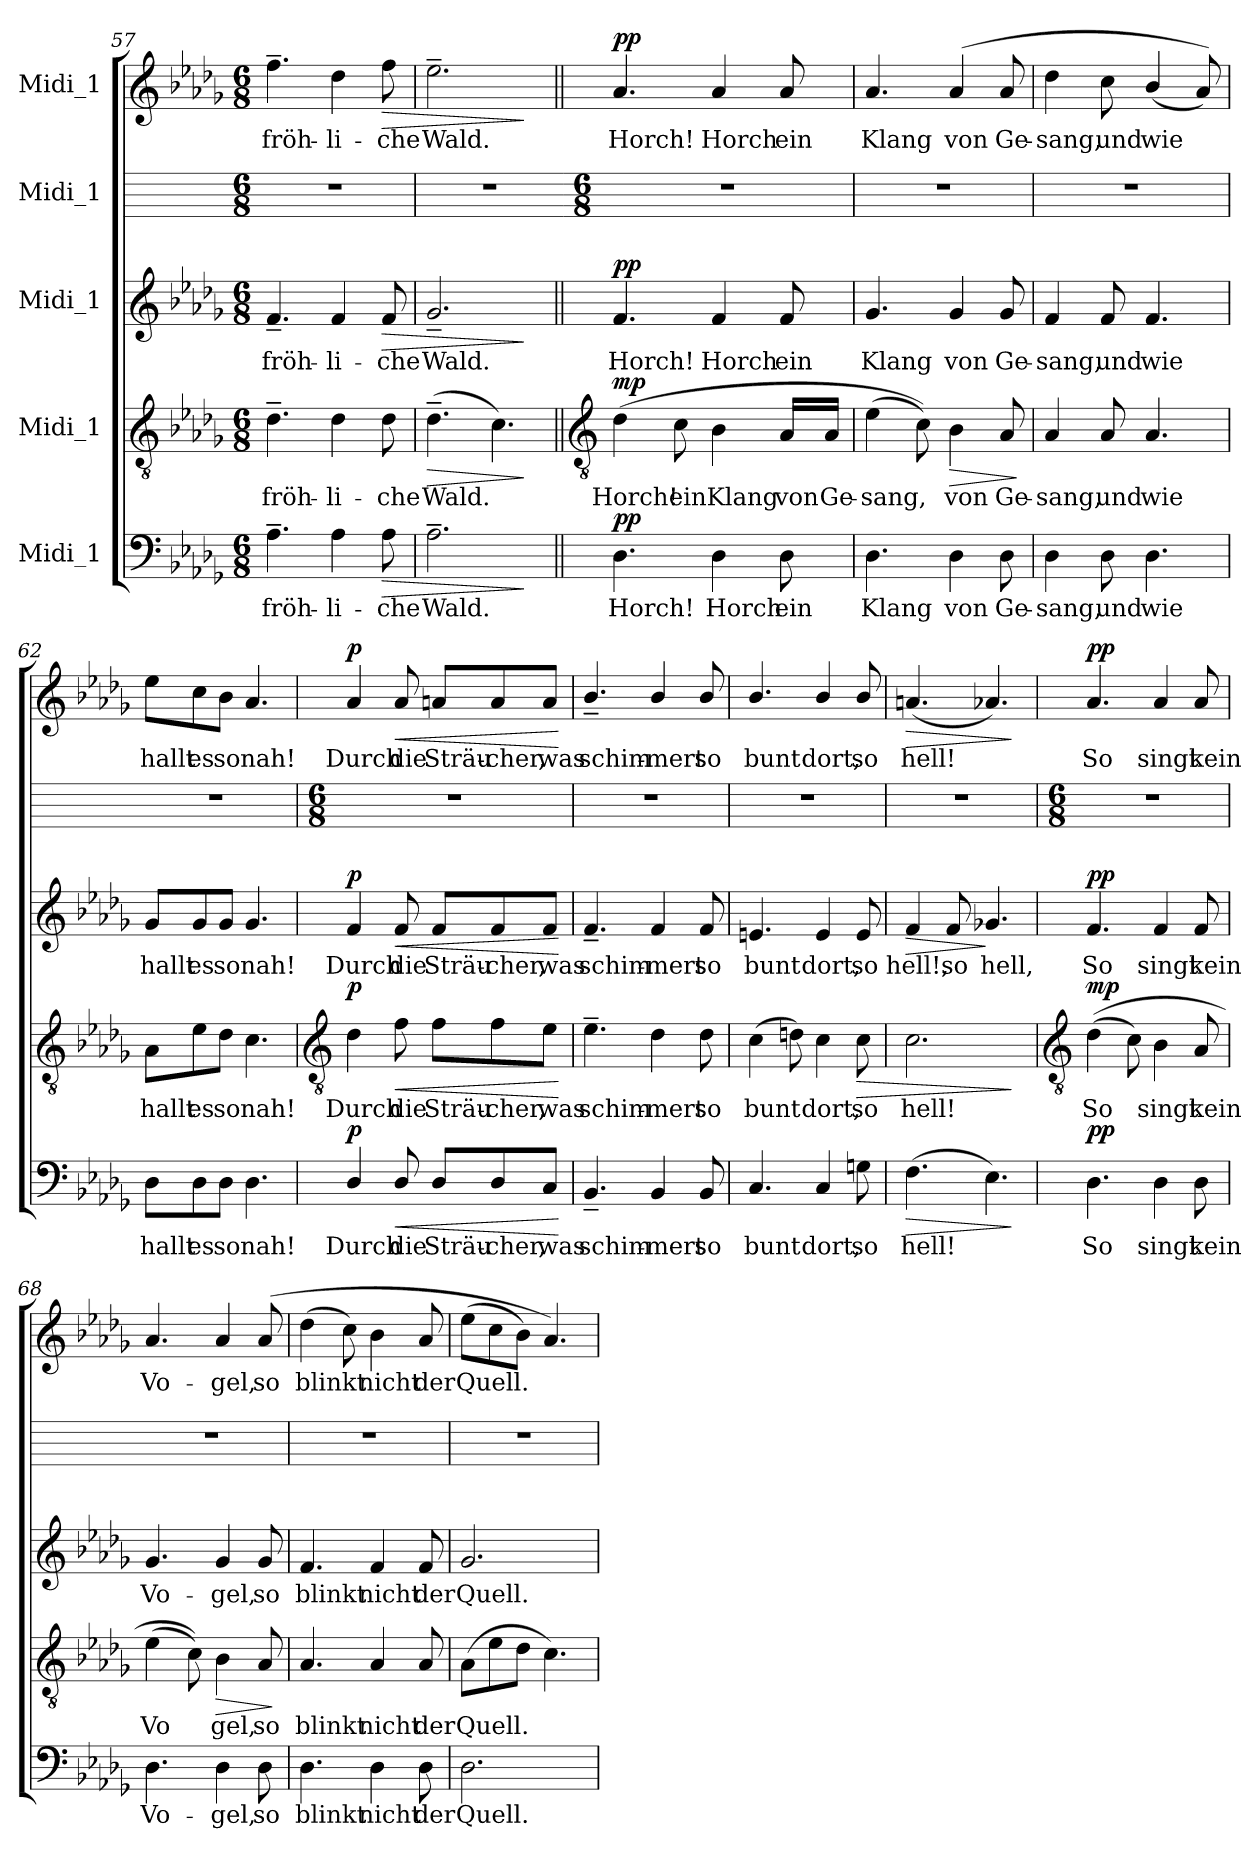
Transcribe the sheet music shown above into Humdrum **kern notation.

**kern	**text	**dynam	**kern	**text	**dynam	**kern	**text	**dynam	**kern	**kern	**text	**dynam
*part5	*part5	*part5	*part4	*part4	*part4	*part3	*part3	*part3	*part2	*part1	*part1	*part1
*staff5	*staff5	*staff5	*staff4	*staff4	*staff4	*staff3	*staff3	*staff3	*staff2	*staff1	*staff1	*staff1
*I"Midi_1	*	*	*I"Midi_1	*	*	*I"Midi_1	*	*	*I"Midi_1	*I"Midi_1	*	*
*clefF4	*	*	*clefGv2	*	*	*clefG2	*	*	*	*clefG2	*	*
*k[b-e-a-d-g-]	*	*	*k[b-e-a-d-g-]	*	*	*k[b-e-a-d-g-]	*	*	*	*k[b-e-a-d-g-]	*	*
*D-:	*	*	*D-:	*	*	*D-:	*	*	*	*D-:	*	*
*M6/8	*	*	*M6/8	*	*	*M6/8	*	*	*M6/8	*M6/8	*	*
=57	=57	=57	=57	=57	=57	=57	=57	=57	=57	=57	=57	=57
!	!LO:LY:b	!	!	!LO:LY:b	!	!	!LO:LY:b	!	!	!	!LO:LY:b	!
4.A-~	fröh-	.	4.d-~	fröh-	.	4.f~	fröh-	.	2.r	4.ff~	fröh-	.
!	!LO:LY:b	!	!	!LO:LY:b	!	!	!LO:LY:b	!	!	!	!LO:LY:b	!
4A-	-li-	.	4d-	-li-	.	4f	-li-	.	.	4dd-	-li-	.
!	!LO:LY:b	!LO:HP:b	!	!LO:LY:b	!	!	!LO:LY:b	!LO:HP:b	!	!	!LO:LY:b	!LO:HP:b
8A-	-che	>	8d-	-che	.	8f	-che	>	.	8ff	-che	>
=58	=58	=58	=58	=58	=58	=58	=58	=58	=58	=58	=58	=58
!	!LO:LY:b	!	!	!LO:LY:b	!LO:HP:b	!	!LO:LY:b	!	!	!	!LO:LY:b	!
2.A-~	Wald.	.	(>4.d-~	Wald.	>	2.g-~	Wald.	.	2.r	2.ee-~	Wald.	.
.	.	.	4.c)	.	.	.	.	.	.	.	.	.
.	.	]	.	.	]	.	.	]	.	.	.	]
!!LO:LB:g=z
=59||	=59||	=59||	=59||	=59||	=59||	=59||	=59||	=59||	=59	=59||	=59||	=59||
*	*	*	*clefGv2	*	*	*	*	*	*	*	*	*
*	*	*	*	*	*	*	*	*	*M6/8	*	*	*
!	!LO:LY:b	!LO:DY:a	!	!LO:LY:b	!LO:DY:a	!	!LO:LY:b	!LO:DY:a	!	!	!LO:LY:b	!LO:DY:a
4.D-	Horch!	pp	(>4d-	Horch!	mp	4.f	Horch!	pp	2.r	4.a-	Horch!	pp
!	!	!	!	!LO:LY:b	!	!	!	!	!	!	!	!
.	.	.	8c	ein	.	.	.	.	.	.	.	.
!	!LO:LY:b	!	!	!LO:LY:b	!	!	!LO:LY:b	!	!	!	!LO:LY:b	!
4D-	Horch	.	4B-	Klang	.	4f	Horch	.	.	4a-	Horch	.
!	!LO:LY:b	!	!	!LO:LY:b	!	!	!LO:LY:b	!	!	!	!LO:LY:b	!
8D-	ein	.	16A-/LL	von	.	8f	ein	.	.	8a-	ein	.
!	!	!	!	!LO:LY:b	!	!	!	!	!	!	!	!
.	.	.	16A-/JJ	Ge-	.	.	.	.	.	.	.	.
=60	=60	=60	=60	=60	=60	=60	=60	=60	=60	=60	=60	=60
!	!LO:LY:b	!	!	!LO:LY:b	!	!	!LO:LY:b	!	!	!	!LO:LY:b	!
4.D-	Klang	.	(>4e-	-sang,	.	4.g-	Klang	.	2.r	4.a-	Klang	.
.	.	.	8c))	.	.	.	.	.	.	.	.	.
!	!LO:LY:b	!	!	!LO:LY:b	!LO:HP:b	!	!LO:LY:b	!	!	!	!LO:LY:b	!
4D-	von	.	4B-	von	>	4g-	von	.	.	(>4a-	von	.
!	!LO:LY:b	!	!	!LO:LY:b	!	!	!LO:LY:b	!	!	!	!LO:LY:b	!
8D-	Ge-	.	8A-	Ge-	.	8g-	Ge-	.	.	8a-	Ge-	.
.	.	.	.	.	]	.	.	.	.	.	.	.
=61	=61	=61	=61	=61	=61	=61	=61	=61	=61	=61	=61	=61
!	!LO:LY:b	!	!	!LO:LY:b	!	!	!LO:LY:b	!	!	!	!LO:LY:b	!
4D-	-sang,	.	4A-	-sang,	.	4f	-sang,	.	2.r	4dd-	-sang,	.
!	!LO:LY:b	!	!	!LO:LY:b	!	!	!LO:LY:b	!	!	!	!LO:LY:b	!
8D-	und	.	8A-	und	.	8f	und	.	.	8cc	und	.
!	!LO:LY:b	!	!	!LO:LY:b	!	!	!LO:LY:b	!	!	!	!LO:LY:b	!
4.D-	wie	.	4.A-	wie	.	4.f	wie	.	.	(<4b-/	wie	.
.	.	.	.	.	.	.	.	.	.	8a-))	.	.
=62	=62	=62	=62	=62	=62	=62	=62	=62	=62	=62	=62	=62
!	!LO:LY:b	!	!	!LO:LY:b	!	!	!LO:LY:b	!	!	!	!LO:LY:b	!
8D-\L	hallt	.	8A-\L	hallt	.	8g-/L	hallt	.	2.r	8ee-\L	hallt	.
!	!LO:LY:b	!	!	!LO:LY:b	!	!	!LO:LY:b	!	!	!	!LO:LY:b	!
8D-\	es	.	8e-\	es	.	8g-/	es	.	.	8cc\	es	.
!	!LO:LY:b	!	!	!LO:LY:b	!	!	!LO:LY:b	!	!	!	!LO:LY:b	!
8D-\J	so	.	8d-\J	so	.	8g-/J	so	.	.	8b-\J	so	.
!	!LO:LY:b	!	!	!LO:LY:b	!	!	!LO:LY:b	!	!	!	!LO:LY:b	!
4.D-	nah!	.	4.c	nah!	.	4.g-	nah!	.	.	4.a-	nah!	.
!!LO:LB:g=z
=63	=63	=63	=63	=63	=63	=63	=63	=63	=63	=63	=63	=63
*	*	*	*clefGv2	*	*	*	*	*	*	*	*	*
*	*	*	*	*	*	*	*	*	*M6/8	*	*	*
!	!LO:LY:b	!LO:DY:a	!	!LO:LY:b	!LO:DY:a	!	!LO:LY:b	!LO:DY:a	!	!	!LO:LY:b	!LO:DY:a
4D-/	Durch	p	4d-	Durch	p	4f	Durch	p	2.r	4a-	Durch	p
!	!LO:LY:b	!LO:HP:b	!	!LO:LY:b	!LO:HP:b	!	!LO:LY:b	!LO:HP:b	!	!	!LO:LY:b	!LO:HP:b
8D-/	die	<	8f	die	<	8f	die	<	.	8a-	die	<
!	!LO:LY:b	!	!	!LO:LY:b	!	!	!LO:LY:b	!	!	!	!LO:LY:b	!
8D-/L	Sträu-	.	8f\L	Sträu-	.	8f/L	Sträu-	.	.	8an/L	Sträu-	.
!	!LO:LY:b	!	!	!LO:LY:b	!	!	!LO:LY:b	!	!	!	!LO:LY:b	!
8D-/	-cher,	.	8f\	-cher,	.	8f/	-cher,	.	.	8a/	-cher,	.
!	!LO:LY:b	!	!	!LO:LY:b	!	!	!LO:LY:b	!	!	!	!LO:LY:b	!
8C/J	was	.	8e-\J	was	.	8f/J	was	.	.	8a/J	was	.
.	.	[	.	.	[	.	.	[	.	.	.	[
=64	=64	=64	=64	=64	=64	=64	=64	=64	=64	=64	=64	=64
!	!LO:LY:b	!	!	!LO:LY:b	!	!	!LO:LY:b	!	!	!	!LO:LY:b	!
4.BB-~	schim-	.	4.e-~	schim-	.	4.f~	schim-	.	2.r	4.b-~/	schim-	.
!	!LO:LY:b	!	!	!LO:LY:b	!	!	!LO:LY:b	!	!	!	!LO:LY:b	!
4BB-	-mert	.	4d-	-mert	.	4f	-mert	.	.	4b-/	-mert	.
!	!LO:LY:b	!	!	!LO:LY:b	!	!	!LO:LY:b	!	!	!	!LO:LY:b	!
8BB-	so	.	8d-	so	.	8f	so	.	.	8b-/	so	.
=65	=65	=65	=65	=65	=65	=65	=65	=65	=65	=65	=65	=65
!	!LO:LY:b	!	!	!LO:LY:b	!	!	!LO:LY:b	!	!	!	!LO:LY:b	!
4.C	bunt	.	(>4c	bunt	.	4.en	bunt	.	2.r	4.b-/	bunt	.
.	.	.	8dn)	.	.	.	.	.	.	.	.	.
!	!LO:LY:b	!	!	!LO:LY:b	!	!	!LO:LY:b	!	!	!	!LO:LY:b	!
4C	dort,	.	4c	dort,	.	4e	dort,	.	.	4b-/	dort,	.
!	!LO:LY:b	!	!	!LO:LY:b	!LO:HP:b	!	!LO:LY:b	!	!	!	!LO:LY:b	!
8Gn	so	.	8c	so	>	8e	so	.	.	8b-/	so	.
=66	=66	=66	=66	=66	=66	=66	=66	=66	=66	=66	=66	=66
!	!LO:LY:b	!LO:HP:b	!	!LO:LY:b	!	!	!LO:LY:b	!LO:HP:b	!	!	!LO:LY:b	!LO:HP:b
(>4.F	hell!	>	2.c	hell!	.	4f	hell!,	>	2.r	(<4.an	hell!	>
!	!	!	!	!	!	!	!LO:LY:b	!	!	!	!	!
.	.	.	.	.	.	8f	so	.	.	.	.	.
!	!	!	!	!	!	!	!LO:LY:b	!	!	!	!	!
4.E-)	.	.	.	.	.	4.g-X	hell,	]	.	4.a-X)	.	.
.	.	]	.	.	]	.	.	.	.	.	.	]
!!LO:LB:g=z
=67	=67	=67	=67	=67	=67	=67	=67	=67	=67	=67	=67	=67
*	*	*	*clefGv2	*	*	*	*	*	*	*	*	*
*	*	*	*	*	*	*	*	*	*M6/8	*	*	*
!	!LO:LY:b	!LO:DY:a	!	!LO:LY:b	!LO:DY:a	!	!LO:LY:b	!LO:DY:a	!	!	!LO:LY:b	!LO:DY:a
4.D-	So	pp	(>(>4d-	So	mp	4.f	So	pp	2.r	4.a-	So	pp
.	.	.	8c)	.	.	.	.	.	.	.	.	.
!	!LO:LY:b	!	!	!LO:LY:b	!	!	!LO:LY:b	!	!	!	!LO:LY:b	!
4D-	singt	.	4B-	singt	.	4f	singt	.	.	4a-	singt	.
!	!LO:LY:b	!	!	!LO:LY:b	!	!	!LO:LY:b	!	!	!	!LO:LY:b	!
8D-	kein	.	8A-	kein	.	8f	kein	.	.	8a-	kein	.
=68	=68	=68	=68	=68	=68	=68	=68	=68	=68	=68	=68	=68
!	!LO:LY:b	!	!	!LO:LY:b	!	!	!LO:LY:b	!	!	!	!LO:LY:b	!
4.D-	Vo-	.	(>4e-	Vo	.	4.g-	Vo-	.	2.r	4.a-	Vo-	.
.	.	.	8c))	.	.	.	.	.	.	.	.	.
!	!LO:LY:b	!	!	!LO:LY:b	!LO:HP:b	!	!LO:LY:b	!	!	!	!LO:LY:b	!
4D-	-gel,	.	4B-	gel,	>	4g-	-gel,	.	.	4a-	-gel,	.
!	!LO:LY:b	!	!	!LO:LY:b	!	!	!LO:LY:b	!	!	!	!LO:LY:b	!
8D-	so	.	8A-	so	.	8g-	so	.	.	(>8a-	so	.
.	.	.	.	.	]	.	.	.	.	.	.	.
=69	=69	=69	=69	=69	=69	=69	=69	=69	=69	=69	=69	=69
!	!LO:LY:b	!	!	!LO:LY:b	!	!	!LO:LY:b	!	!	!	!LO:LY:b	!
4.D-	blinkt	.	4.A-	blinkt	.	4.f	blinkt	.	2.r	(>4dd-	blinkt	.
.	.	.	.	.	.	.	.	.	.	8cc)	.	.
!	!LO:LY:b	!	!	!LO:LY:b	!	!	!LO:LY:b	!	!	!	!LO:LY:b	!
4D-	nicht	.	4A-	nicht	.	4f	nicht	.	.	4b-	nicht	.
!	!LO:LY:b	!	!	!LO:LY:b	!	!	!LO:LY:b	!	!	!	!LO:LY:b	!
8D-	der	.	8A-	der	.	8f	der	.	.	8a-	der	.
=70	=70	=70	=70	=70	=70	=70	=70	=70	=70	=70	=70	=70
!	!LO:LY:b	!	!	!LO:LY:b	!	!	!LO:LY:b	!	!	!	!LO:LY:b	!
2.D-	Quell.	.	(>8A-\L	Quell.	.	2.g-	Quell.	.	2.r	(>8ee-\L	Quell.	.
.	.	.	8e-\	.	.	.	.	.	.	8cc\	.	.
.	.	.	8d-\J	.	.	.	.	.	.	8b-\J)	.	.
.	.	.	4.c)	.	.	.	.	.	.	4.a-)	.	.
=	=	=	=	=	=	=	=	=	=	=	=	=
*-	*-	*-	*-	*-	*-	*-	*-	*-	*-	*-	*-	*-
